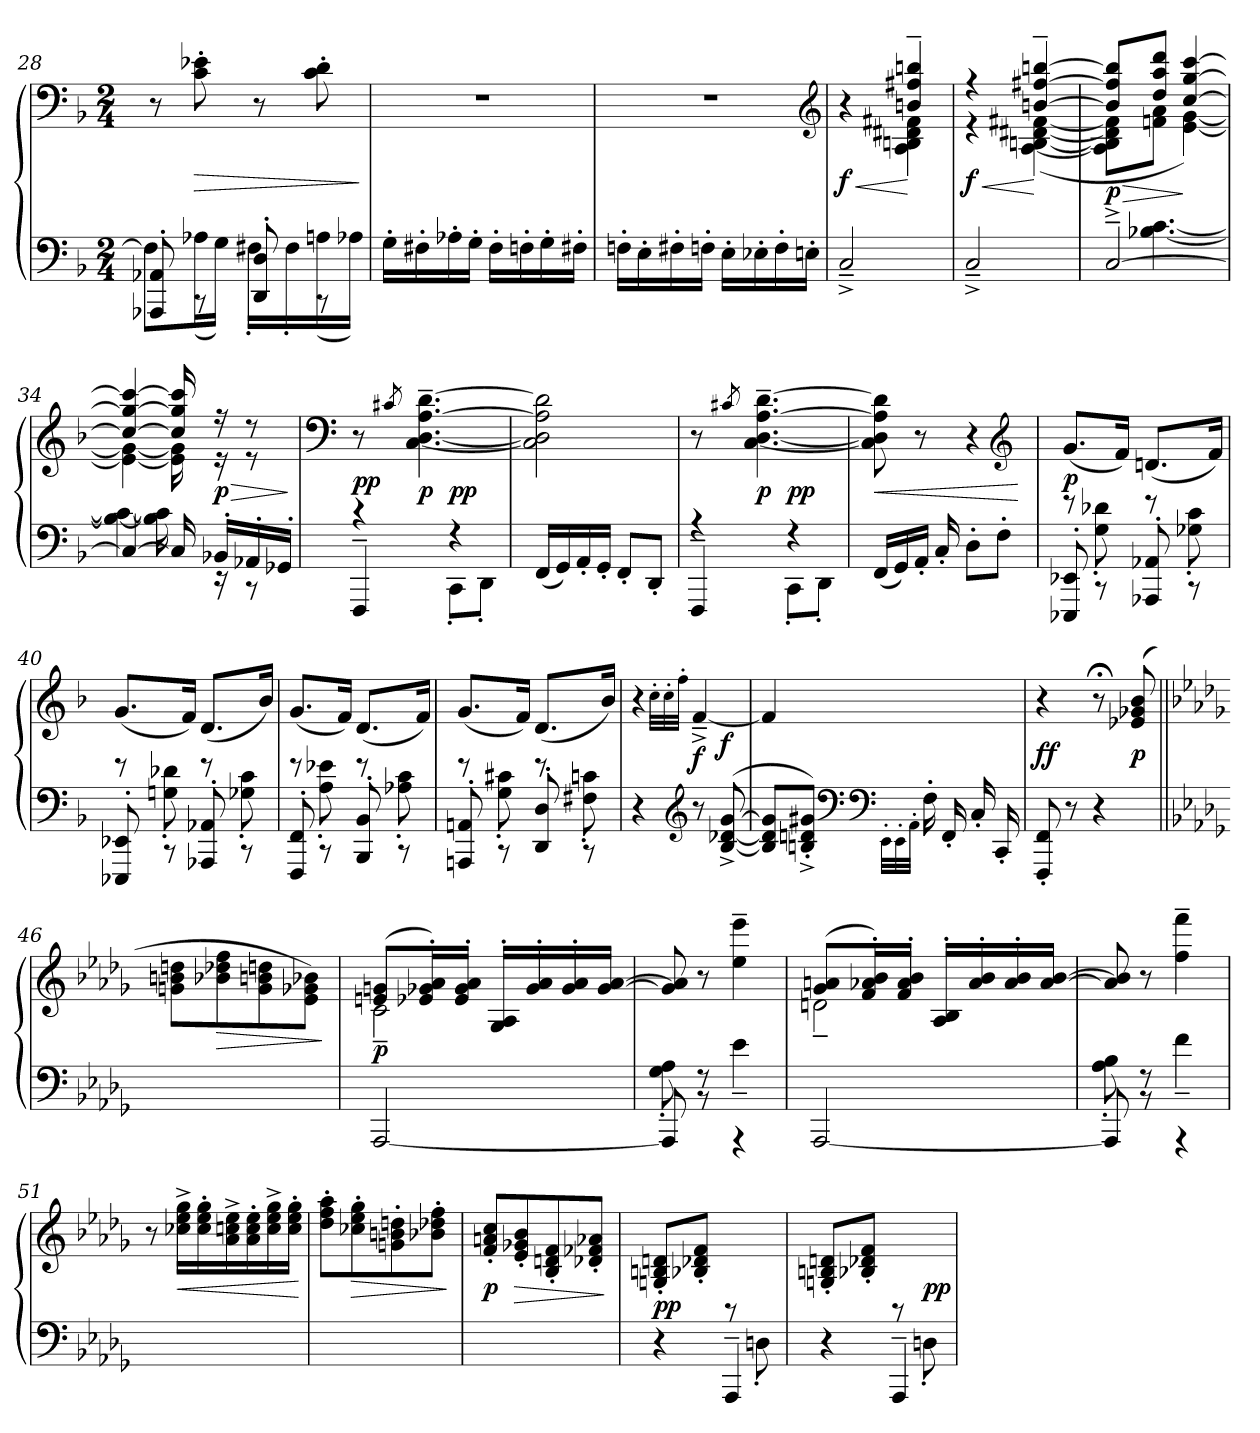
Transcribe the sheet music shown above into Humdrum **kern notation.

**kern	**kern	**dynam
*part1	*part1	*part1
*staff2	*staff1	*staff1/2
*clefF4	*clefF4	*
*k[b-]	*k[b-]	*
*M2/4	*M2/4	*
=28	=28	=28
*^	*	*
8AAA-X' 8AA-X'	8F#L]	8r	.
8rCC	(>16A-XL	8c' 8e-X'	>
.	16GJJ)	.	.
8DD' 8D'	16F#X'LL	8r	.
.	16F#'	.	.
8rCC	(>16An	8c' 8d'	.
.	16A-XJJ)	.	.
*v	*v	*	*
.	.	]
=29	=29	=29
16G'LL	2r	.
16F#X'	.	.
16A-X'	.	.
16G'JJ	.	.
16F#'LL	.	.
16Fn'	.	.
16G'	.	.
16F#X'JJ	.	.
=30	=30	=30
16Fn'LL	2r	.
16E'	.	.
16F#X'	.	.
16Fn'JJ	.	.
16E'LL	.	.
16E-X'	.	.
16F'	.	.
16En'JJ	.	.
*	*clefG2	*
=31	=31	=31
*	*^	*
2C~^	4r	4ryy	< f
.	4bn~ 4ff#X~ 4bbn~	4A 4Bn 4d#X 4f#X	[
=32	=32	=32	=32
2C~^	4r	4r	< f
.	[4bn~ [4ff#X~ [4bbn~	(<[4A [4Bn [4d#X [4f#X	[
=33	=33	=33	=33
*^	*	*	*
[2C~^	8ryy	8b] 8ff#] 8bb]L	8A] 8B] 8d#] 8f#]L	> p
.	[4.B-X [4.c	8dd 8aa 8dddJ	8fn 8aJ	.
.	.	[4cc [4gg [4ccc	[4e [4g)	]
=34	=34	=34	=34	=34
4C_	4B-_ 4c_	4cc_ 4gg_ 4ccc_	4e_ 4g_	.
16C]	16B-] 16c]	16cc] 16gg] 16ccc]	16e] 16g]	.
16BB-X'LL	16r	16r	16r	> p
16AA-X'	8r	8r	8r	.
16GG-X'JJ	.	.	.	.
*v	*v	*	*	*
*	*v	*v	*
.	.	]
=35	=35	=35
*	*clefF4	*
*^	*^	*
4FFF~	4rc	8r	4ryy	pp
.	.	8qc#X/	.	.
.	.	[4.C~ [4.D~ [4.A~ [4.d~	.	p
4r	8CC'L	.	4ryy	pp
.	8DD'J	.	.	.
*v	*v	*	*	*
*	*v	*v	*
=36	=36	=36
(<16FFLL	2C] 2D] 2A] 2d]	.
16GG)	.	.
16AA'	.	.
16GG'JJ	.	.
8FF'L	.	.
8DD'J	.	.
=37	=37	=37
*^	*^	*
4FFF~	4rA	8r	4ryy	.
.	.	8qc#X/	.	.
.	.	[4.C~ [4.D~ [4.A~ [4.d~	.	p
4r	8CC'L	.	4ryy	pp
.	8DD'J	.	.	.
*v	*v	*	*	*
*	*v	*v	*
=38	=38	=38
(<16FFLL	8C] 8D] 8A] 8d]	<
16GG)	.	.
16AA'JJ	8r	.
16C'	.	.
8D'L	4r	.
8F'J	.	.
*	*clefG2	*
.	.	[
=39	=39	=39
*^	*	*
8EEE-X' 8EE-X'	8re	(<8.gL	p
8rCC	8G' 8d-X'	.	.
.	.	16fJk)	.
8AAA-X' 8AA-X'	8re	(<8.dnL	.
8rCC	8G-X' 8c'	.	.
.	.	16fJk)	.
=40	=40	=40	=40
8EEE-X' 8EE-X'	8re	(<8.gL	.
8rCC	8Gn' 8d-X'	.	.
.	.	16fJk)	.
8AAA-X' 8AA-X'	8re	(<8.dL	.
8rCC	8G-X' 8c'	.	.
.	.	16b-Jk)	.
=41	=41	=41	=41
8FFF' 8FF'	8re	(<8.gL	.
8rCC	8A' 8e-X'	.	.
.	.	16fJk)	.
8BBB-' 8BB-'	8re	(<8.dL	.
8rCC	8A-X' 8c'	.	.
.	.	16fJk)	.
=42	=42	=42	=42
8AAAn' 8AAn'	8re	(<8.gL	.
8rCC	8G' 8c#X'	.	.
.	.	16fJk)	.
8DD' 8D'	8re	(<8.dL	.
8rCC	8F#X' 8cn'	.	.
.	.	16b-Jk)	.
*v	*v	*	*
=43	=43	=43
*	*^	*
4r	4r	4.ryy	.
*clefG2	*	*	*
.	32qqcc'\LLL	.	.
.	32qqcc'\	.	.
.	32qqff'\JJJ	.	.
8r	[4f~^	.	[ [ f
(<[8B-^ [8d-X^ [8g^	.	8ryy	f
*	*v	*v	*
=44	=44	=44
*^	*	*
4ryy	8B-] 8d-] 8g]L	4f]	.
.	8Bn'^ 8dn'^ 8g#X'^J)	.	.
.	32qqc'\LLL	.	.
.	32qqc'\	.	.
.	32qqf'\JJJ	.	.
*clefF4	*	*	*
16F'	4ryy	4ryy	.
16FF'	.	.	.
16C'	.	.	.
16CC'	.	.	.
*v	*v	*	*
=45	=45	=45
8FFF' 8FF'	4r	ff
8r	.	.
4r	8r;<	.
.	(<8e-X 8g-X 8b-	p
=46||	=46||	=46||
*k[b-e-a-d-g-]	*k[b-e-a-d-g-]	*
2ryy	8gn 8bn 8ddnL	.
.	8b-X 8dd-X 8ff	>
.	8g 8bn 8ddn	.
.	8e- 8g-X 8b-XJ)	.
.	.	]
=47	=47	=47
*	*^	*
[2AAA-	(>8en 8gnL	2c~	p
.	16e-X' 16g-X' 16a-'L)	.	.
.	16e-' 16g-' 16a-'JJ	.	.
.	16G-' 16A-'LL	.	.
.	16g-' 16a-'	.	.
.	16g-' 16a-'	.	.
.	[16g- [16a-JJ	.	.
*	*v	*v	*
=48	=48	=48
*^	*	*
8AAA-]	8G-' 8A-'	8g-] 8a-]	.
8r	8r	8r	.
4rAAA	4e-~	4ee-~ 4eee-~	.
*v	*v	*	*
=49	=49	=49
*	*^	*
[2AAA-	(>8g- 8anL	2dn~	.
.	16f' 16a-X' 16b-'L)	.	.
.	16f' 16a-' 16b-'JJ	.	.
.	16A-' 16B-'LL	.	.
.	16a-' 16b-'	.	.
.	16a-' 16b-'	.	.
.	[16a- [16b-JJ	.	.
*	*v	*v	*
=50	=50	=50
*^	*	*
8AAA-]	8A-' 8B-'	8a-] 8b-]	.
8r	8r	8r	.
4rAAA	4f~	4ff~ 4fff~	.
*v	*v	*	*
=51	=51	=51
2ryy	8r	.
.	16cc-X^ 16ee-^ 16gg-^LL	<
.	16cc-' 16ee-' 16gg-'	.
.	16a-^ 16ccn^ 16ee-^	.
.	16a-' 16cc' 16ee-'	.
.	16cc^ 16ee-^ 16gg-^	.
.	16cc' 16ee-' 16gg-'JJ	.
.	.	[
=52	=52	=52
2ryy	8dd-' 8ff' 8aa-'L	.
.	8cc-X' 8ee-' 8gg-'	>
.	8gn' 8bn' 8ddn'	.
.	8b-X' 8dd-X' 8ff'J	.
.	.	]
=53	=53	=53
2ryy	8f' 8an' 8cc'L	p
.	8e-' 8g-X' 8b-'	>
.	8B-' 8dn' 8f'	.
.	8d-X' 8f-X' 8a-X'J	.
.	.	]
=54	=54	=54
*^	*	*
4r	4ryy	8Gn' 8Bn' 8dn'L	pp
.	.	8B-X' 8d-X' 8f'J	.
4AAA-~	8rc	4ryy	.
.	8Dn'	.	.
=55	=55	=55	=55
*	*	*^	*
4r	4ryy	8Gn' 8Bn' 8dn'L	4.ryy	.
.	.	8B-X' 8d-X' 8f'J	.	.
4AAA-~	8rc	4ryy	.	.
.	8Dn'	.	8ryy	pp
*v	*v	*	*	*
*	*v	*v	*
=	=	=
*-	*-	*-
